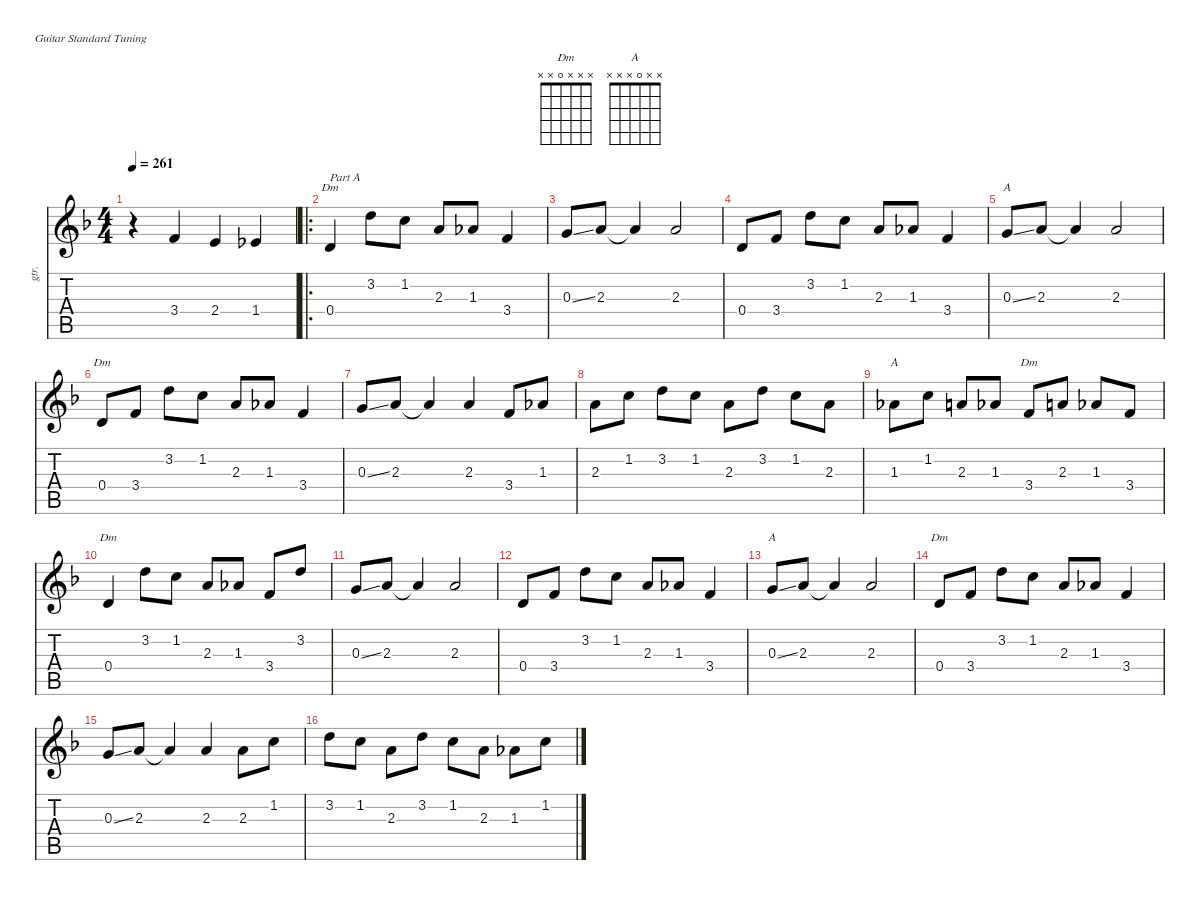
\defaultSystemsLayout 4
\hideDynamics
\bracketExtendMode nobrackets
\track ("Guitar" "gtr.") {instrument banjo}
\staff {score tabs}
\tuning (E4 B3 G3 D3 A2 E2)
\displaytranspose 12
\chord ("Dm" x x x x x x)
\chord ("A" x x x x x x)
\chord ("A" x x 0 x x x) {showfingering false}
\chord ("Dm" x x x 0 x x) {showfingering false}
\ts (4 4)
\tempo 261
\clef g2
\ks dminor
r.4{dy f instrument banjo beam Down} 3.4{acc forcenatural}.4{beam Up} 2.4{acc forcenatural}.4{beam Up} 1.4{acc b}.4{beam Up} |
\ro
0.4{acc forcenatural}.4{ch "Dm" txt "Part A" beam Up} 3.2{acc forcenatural}.8{beam Down} 1.2{acc forcenatural}.8{beam Down} 2.3{acc forcenatural}.8{beam Up} 1.3{acc b}.8{beam Up} 3.4{acc forcenatural}.4{beam Up} |
0.3{ss acc forcenatural}.8{beam Up} 2.3{acc forcenatural}.8{beam Up} 2.3{t acc forcenatural}.4{beam Up} 2.3{acc forcenatural}.2{beam Up} |
0.4{acc forcenatural}.8{beam Up} 3.4{acc forcenatural}.8{beam Up} 3.2{acc forcenatural}.8{beam Down} 1.2{acc forcenatural}.8{beam Down} 2.3{acc forcenatural}.8{beam Up} 1.3{acc b}.8{beam Up} 3.4{acc forcenatural}.4{beam Up} |
0.3{ss acc forcenatural}.8{ch "A" beam Up} 2.3{acc forcenatural}.8{beam Up} 2.3{t acc forcenatural}.4{beam Up} 2.3{acc forcenatural}.2{beam Up} |
0.4{acc forcenatural}.8{ch "Dm" beam Up} 3.4{acc forcenatural}.8{beam Up} 3.2{acc forcenatural}.8{beam Down} 1.2{acc forcenatural}.8{beam Down} 2.3{acc forcenatural}.8{beam Up} 1.3{acc b}.8{beam Up} 3.4{acc forcenatural}.4{beam Up} |
0.3{ss acc forcenatural}.8{beam Up} 2.3{acc forcenatural}.8{beam Up} 2.3{t acc forcenatural}.4{beam Up} 2.3{acc forcenatural}.4{beam Up} 3.4{acc forcenatural}.8{beam Up} 1.3{acc b}.8{beam Up} |
2.3{acc forcenatural}.8{beam Down} 1.2{acc forcenatural}.8{beam Down} 3.2{acc forcenatural}.8{beam Down} 1.2{acc forcenatural}.8{beam Down} 2.3{acc forcenatural}.8{beam Down} 3.2{acc forcenatural}.8{beam Down} 1.2{acc forcenatural}.8{beam Down} 2.3{acc forcenatural}.8{beam Down} |
1.3{acc b}.8{ch "A" beam Down} 1.2{acc forcenatural}.8{beam Down} 2.3{acc forcenatural}.8{beam Up} 1.3{acc b}.8{beam Up} 3.4{acc forcenatural}.8{ch "Dm" beam Up} 2.3{acc forcenatural}.8{beam Up} 1.3{acc b}.8{beam Up} 3.4{acc forcenatural}.8{beam Up} |
0.4{acc forcenatural}.4{ch "Dm" beam Up} 3.2{acc forcenatural}.8{beam Down} 1.2{acc forcenatural}.8{beam Down} 2.3{acc forcenatural}.8{beam Up} 1.3{acc b}.8{beam Up} 3.4{acc forcenatural}.8{beam Up} 3.2{acc forcenatural}.8{beam Up} |
0.3{ss acc forcenatural}.8{beam Up} 2.3{acc forcenatural}.8{beam Up} 2.3{t acc forcenatural}.4{beam Up} 2.3{acc forcenatural}.2{beam Up} |
0.4{acc forcenatural}.8{beam Up} 3.4{acc forcenatural}.8{beam Up} 3.2{acc forcenatural}.8{beam Down} 1.2{acc forcenatural}.8{beam Down} 2.3{acc forcenatural}.8{beam Up} 1.3{acc b}.8{beam Up} 3.4{acc forcenatural}.4{beam Up} |
0.3{ss acc forcenatural}.8{ch "A" beam Up} 2.3{acc forcenatural}.8{beam Up} 2.3{t acc forcenatural}.4{beam Up} 2.3{acc forcenatural}.2{beam Up} |
0.4{acc forcenatural}.8{ch "Dm" beam Up} 3.4{acc forcenatural}.8{beam Up} 3.2{acc forcenatural}.8{beam Down} 1.2{acc forcenatural}.8{beam Down} 2.3{acc forcenatural}.8{beam Up} 1.3{acc b}.8{beam Up} 3.4{acc forcenatural}.4{beam Up} |
0.3{ss acc forcenatural}.8{beam Up} 2.3{acc forcenatural}.8{beam Up} 2.3{t acc forcenatural}.4{beam Up} 2.3{acc forcenatural}.4{beam Up} 2.3{acc forcenatural}.8{beam Down} 1.2{acc forcenatural}.8{beam Down} |
3.2{acc forcenatural}.8{beam Down} 1.2{acc forcenatural}.8{beam Down} 2.3{acc forcenatural}.8{beam Down} 3.2{acc forcenatural}.8{beam Down} 1.2{acc forcenatural}.8{beam Down} 2.3{acc forcenatural}.8{beam Down} 1.3{acc b}.8{beam Down} 1.2{acc forcenatural}.8{beam Down}
